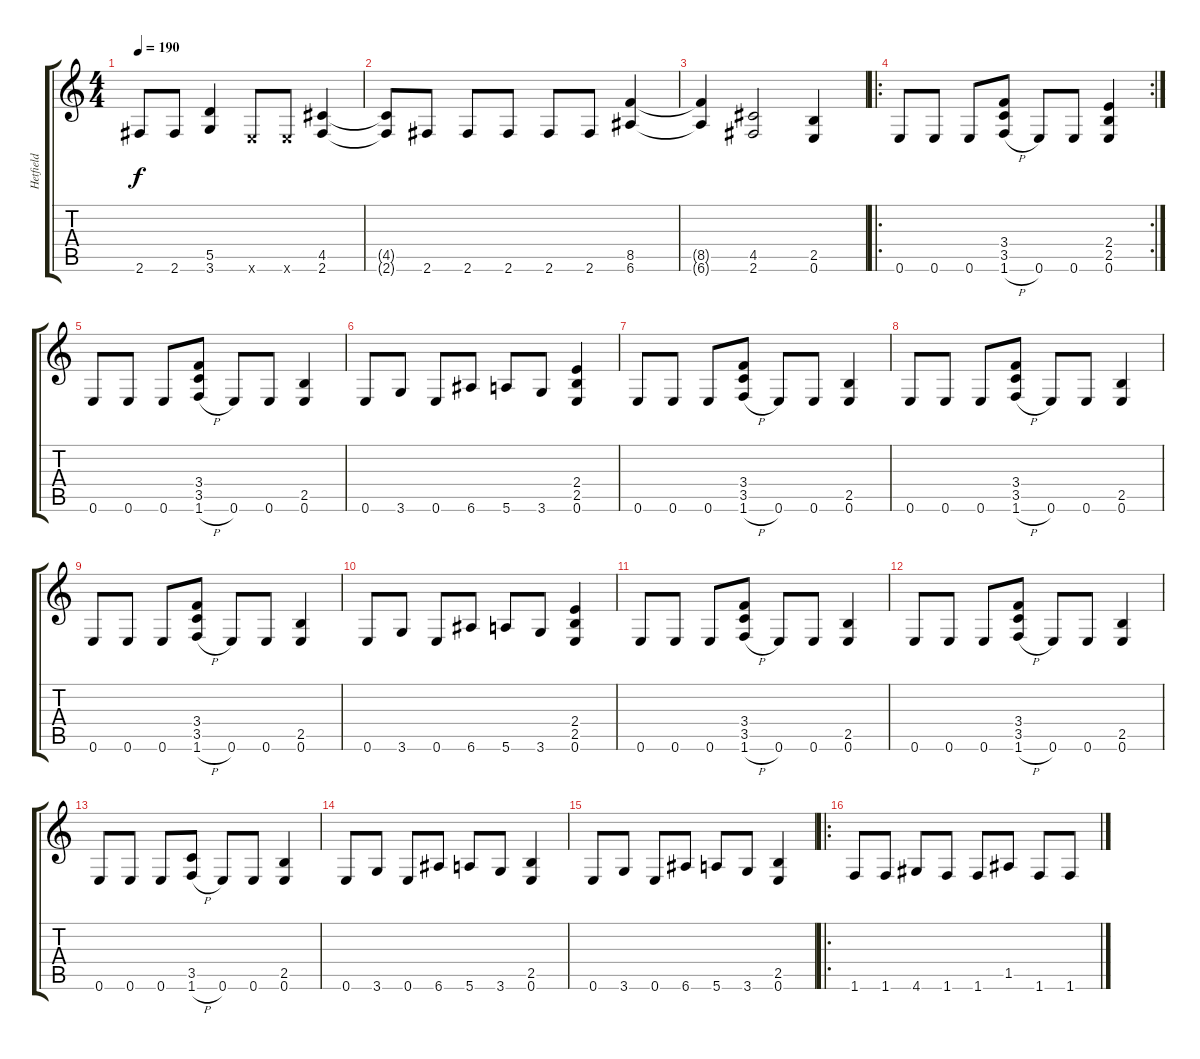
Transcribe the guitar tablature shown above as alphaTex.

\track ("Hetfield" "Hetfield") {instrument distortionguitar}
\staff {score tabs}
\tuning (E4 B3 G3 D3 A2 E2) {hide}
\ts (4 4)
\tempo 190
\clef g2
\ks c
2.6.8{dy f} 2.6.8 (5.5 3.6).4 0.6{x}.8 0.6{x}.8 (4.5 2.6).4 |
(4.5{t} 2.6{t}).8 2.6.8 2.6.8 2.6.8 2.6.8 2.6.8 (8.5 6.6).4 |
(8.5{t} 6.6{t}).4 (4.5 2.6).2 (2.5 0.6).4 |
\ro
\rc 2
0.6.8 0.6.8 0.6.8 (3.4 3.5 1.6{h}).8 0.6.8 0.6.8 (2.4 2.5 0.6).4 |
0.6.8 0.6.8 0.6.8 (3.4 3.5 1.6{h}).8 0.6.8 0.6.8 (2.5 0.6).4 |
0.6.8 3.6.8 0.6.8 6.6.8 5.6.8 3.6.8 (2.4 2.5 0.6).4 |
0.6.8 0.6.8 0.6.8 (3.4 3.5 1.6{h}).8 0.6.8 0.6.8 (2.5 0.6).4 |
0.6.8 0.6.8 0.6.8 (3.4 3.5 1.6{h}).8 0.6.8 0.6.8 (2.5 0.6).4 |
0.6.8 0.6.8 0.6.8 (3.4 3.5 1.6{h}).8 0.6.8 0.6.8 (2.5 0.6).4 |
0.6.8 3.6.8 0.6.8 6.6.8 5.6.8 3.6.8 (2.4 2.5 0.6).4 |
0.6.8 0.6.8 0.6.8 (3.4 3.5 1.6{h}).8 0.6.8 0.6.8 (2.5 0.6).4 |
0.6.8 0.6.8 0.6.8 (3.4 3.5 1.6{h}).8 0.6.8 0.6.8 (2.5 0.6).4 |
0.6.8 0.6.8 0.6.8 (3.5 1.6{h}).8 0.6.8 0.6.8 (2.5 0.6).4 |
0.6.8 3.6.8 0.6.8 6.6.8 5.6.8 3.6.8 (2.5 0.6).4 |
0.6.8 3.6.8 0.6.8 6.6.8 5.6.8 3.6.8 (2.5 0.6).4 |
\ro
1.6.8 1.6.8 4.6.8 1.6.8 1.6.8 1.5.8 1.6.8 1.6.8
